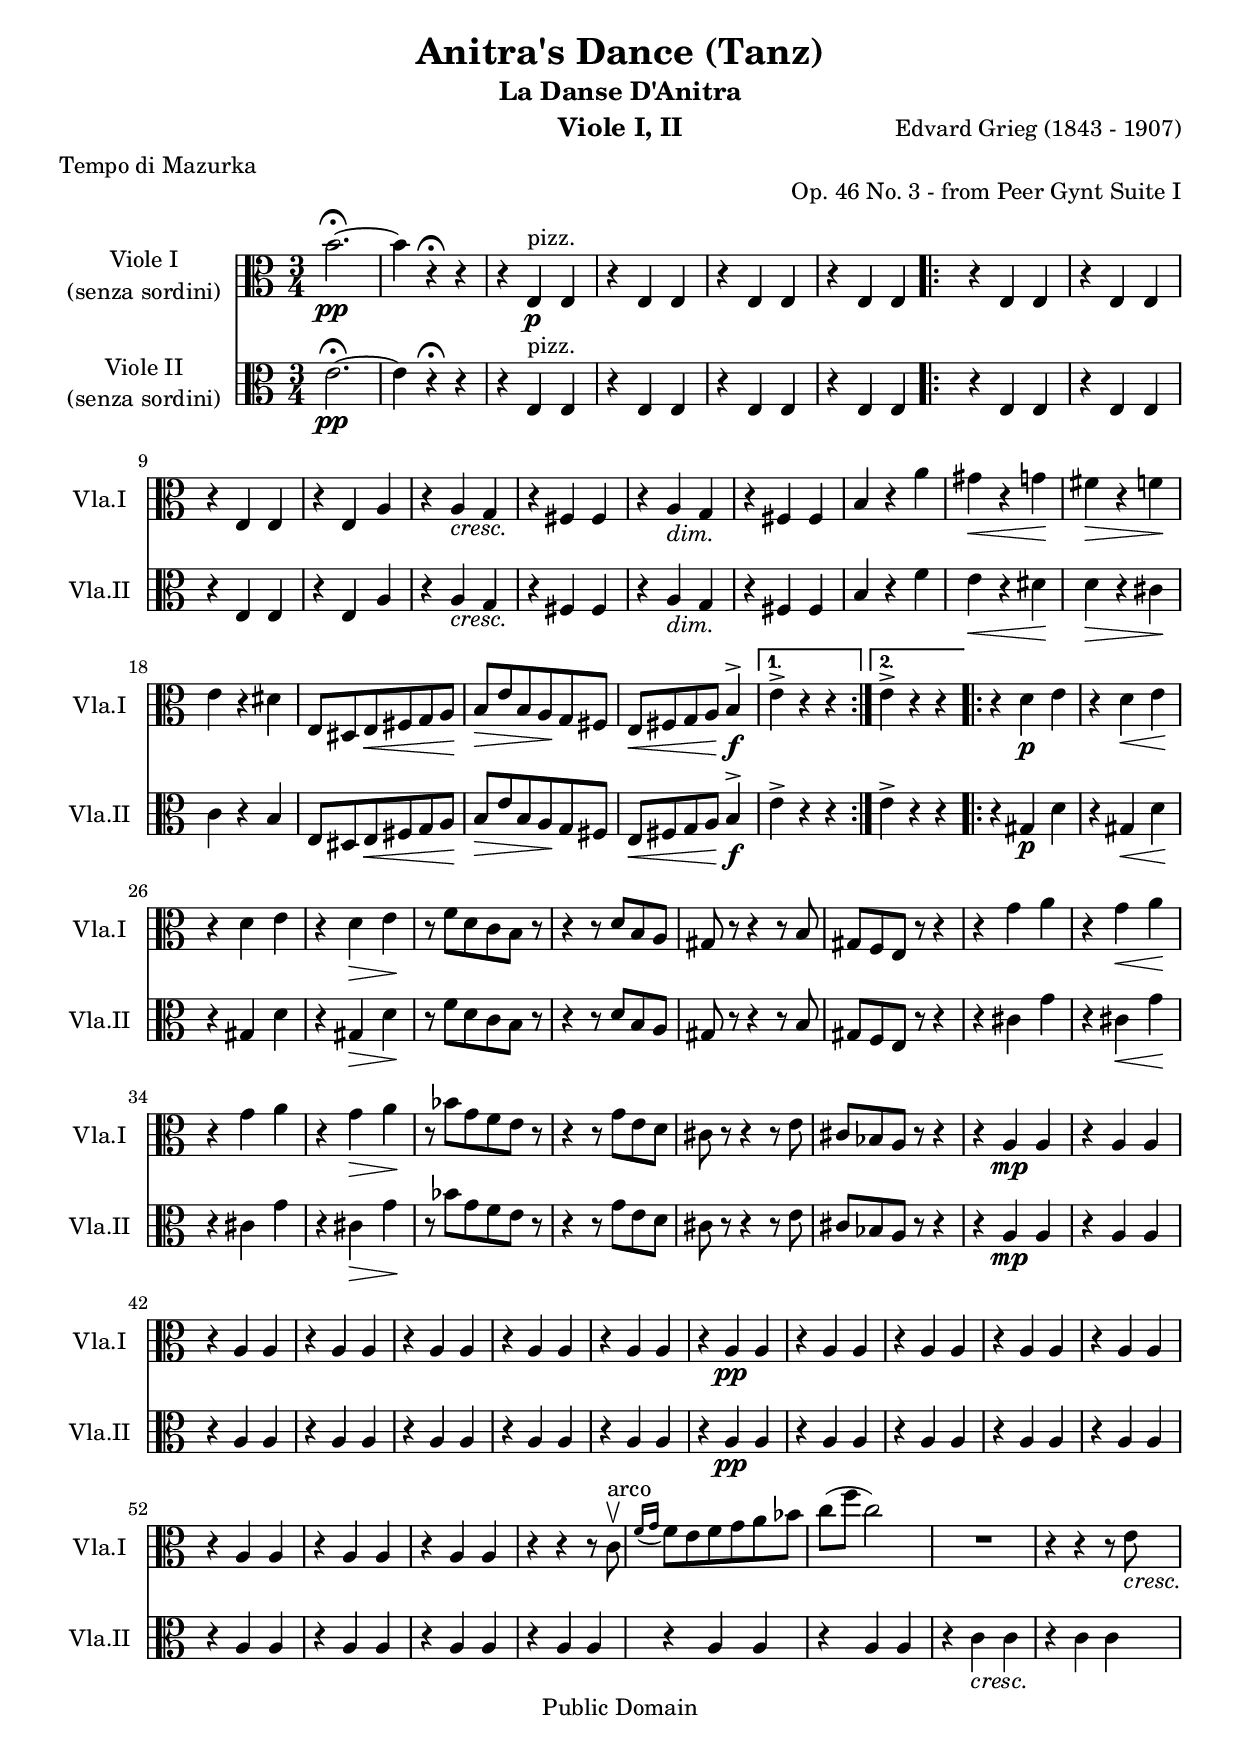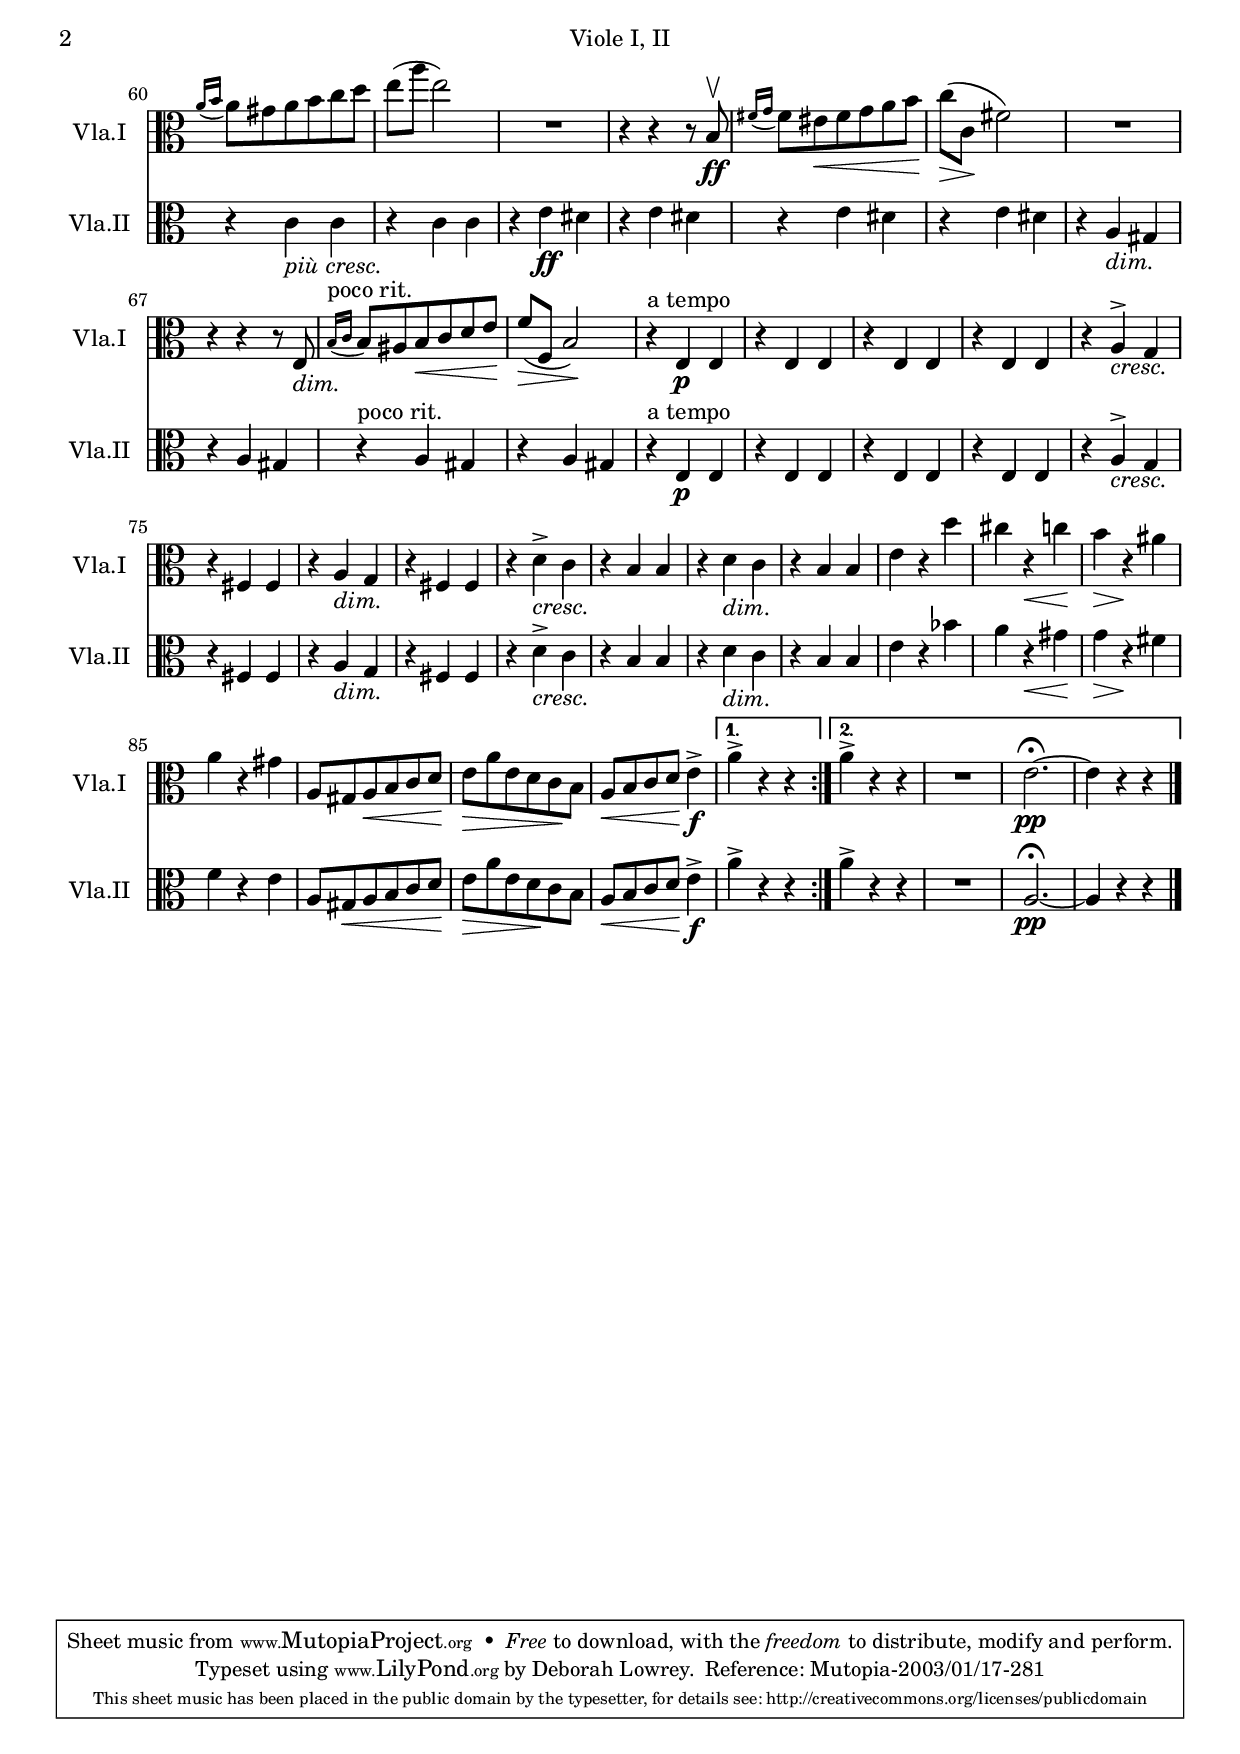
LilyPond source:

\version "2.18.0"
\include "header.ly"
\version "2.18.0"

violaOneStaffSettings = \with {
  midiInstrument = "pizzicato strings"
  instrumentName = \markup{\center-column{"Viole I" "(senza sordini)"}}
  shortInstrumentName = "Vla.I"
}

violaTwoStaffSettings = \with {
  midiInstrument = "pizzicato strings"
  instrumentName = \markup{\center-column{"Viole II" "(senza sordini)"}}
  shortInstrumentName = "Vla.II"
}

violeI =  \relative c'' {
  \time 3/4
  \key c\major
  \clef "alto"
  b2.\pp\fermata ~
  b4 r\fermata r
  r e,,\p^"pizz." e
  r e e
  r e e
  r e e
  % volta (1)
  \repeat volta 2 {
    \grace {s16 s} % to match acciaccatura in violiniI
    r4 e e
    r e e
    r e e

    r e a
    r a\crM g
    r fis fis
    r a\diM g
    r fis fis
    b r a'
    gis\< r g\!
    fis\> r f\!
    e r dis
    % 2
    e,8 dis e\< fis g a\!
    b\> e b a\! g fis
    e\< fis g a b4^\accent\f
  }

  \alternative {
    { e^\accent r r } { e^\accent r r }
  }

  \repeat volta 2 {
    r4 d\p e
    r d\< e\!
    r d e
    r d\> e\!
    r8 f d c b r

    r4 r8 d b a
    gis r r4 r8 b
    gis f e r r4
    r g' a
    r g\< a\!
    r g a
    r g\> a\!
    r8 bes g f e r
    r4 r8 g e d
    % 3
    cis8 r r4 r8 e
    cis bes a r r4
    r a\mp a
    r a a
    r a a
    r a a
    r a a
    r a a
    r a a

    r a\pp a
    r a a
    r a a
    r a a
    r a a
    r a a
    r a a
    r a a
    r r r8 c8\upbow^"arco"
    % 4
    \acciaccatura { f16 g } f8 e f g a bes
    c8( f c2)
    R2.
    r4 r r8 e,\wcrM
    \acciaccatura { a16 b } a8 gis a b c d
    e8( a e2)
    R2.
    r4 r r8 b,\upbow\ff

    \acciaccatura { fis'16 g } fis8 eis\< fis g a b\!
    c8\> ( c,\!  fis2)
    R2.
    r4 r r8 e,\wdiM
    \acciaccatura { b'16^"poco rit." c } b8 ais b\< c d e\!
    f\>( f,  b2)\!
    r4^"a tempo" e,\p e
    r e e
    r e e
    % 5
    r e e
    r a^\accent\crM g
    r fis fis
    r a\diM g
    r fis fis
    r d'^\accent\crM c
    r b b
    r d\diM c
    r b b
    e r d'

    cis r\< c\!
    b\> r\! ais
    a r gis
    a,8 gis a\< b c d\!
    e\> a e d c\! b
    a\< b c d\! e4\f^\accent }
  \alternative {
    {a4^\accent r r }
    {a4^\accent r r R2.
     % should say "arco" here.
     e2.\pp\fermata ~ e4 r r }
  }
}



violeII =  \relative c' {
  \time 3/4
  \key c\major
  \clef "alto"
  e2.\pp\fermata ~
  e4 r\fermata r
  r e,^"pizz." e
  r e e
  r e e
  r e e
  % volta (1)
  \repeat volta 2 {
    \grace {s16 s} % to match acciaccatura in violiniI
    r4 e e
    r e e
    r e e

    r e a
    r a\crM g
    r fis fis
    r a\diM g
    r fis fis
    b r f'
    e\< r dis\!
    d\> r cis\!
    c r b
    % 2
    e,8 dis e\< fis g a\!
    b\> e b a\! g fis
    e\< fis g a b4^\accent\f
  }

  \alternative {
    { e^\accent r r } { e^\accent r r }
  }

  \repeat volta 2 {
    r4 gis,\p d'
    r gis,\< d'\!
    r gis, d'
    r gis,\> d'\!
    r8 f d c b r

    r4 r8 d b a
    gis r r4 r8 b
    gis f e r r4
    r cis' g'
    r cis,\< g'\!
    r cis, g'
    r cis,\> g'\!
    r8 bes g f e r
    r4 r8 g e d
    % 3
    cis8 r r4 r8 e
    cis bes a r r4
    r a\mp a
    r a a
    r a a
    r a a
    r a a
    r a a
    r a a

    r a\pp a
    r a a
    r a a
    r a a
    r a a
    r a a
    r a a
    r a a
    r a a
    % 4
    r a a
    r a a
    r c\crM c
    r c c
    r c\piucM c
    r c c
    r e\ff dis
    r e dis

    r e dis
    r e dis
    r a\diM gis
    r a gis
    r^"poco rit." a gis
    r a gis
    r^"a tempo" e\p e
    r e e
    r e e
    % 5
    r e e
    r a^\accent\crM g
    r fis fis
    r a\diM g
    r fis fis
    r d'^\accent\crM c
    r b b
    r d\diM c
    r b b
    e r bes'

    a r\< gis\!
    g\> r\! fis
    f r e
    a,8 gis\< a b c d\!
    e\> a e d\! c b
    a\< b c d\! e4^\accent\f }
  \alternative {
    {a4^\accent r r }
    {a4^\accent r r R2.
     % should say "arco" here.
     a,2.\pp\fermata ~ a4 r r }
  }
}


\header { instrument = "Viole I, II" } 

\score {
  <<
    \new Staff \with \violaOneStaffSettings
    { \violeI
      \bar "|." }

    \new Staff \with \violaTwoStaffSettings
    { \violeII }
  >>
  \layout {
    indent = 3 \cm
    short-indent = 1.5 \cm
  }

  \midi {
    \tempo 4 = 160
  }
}
